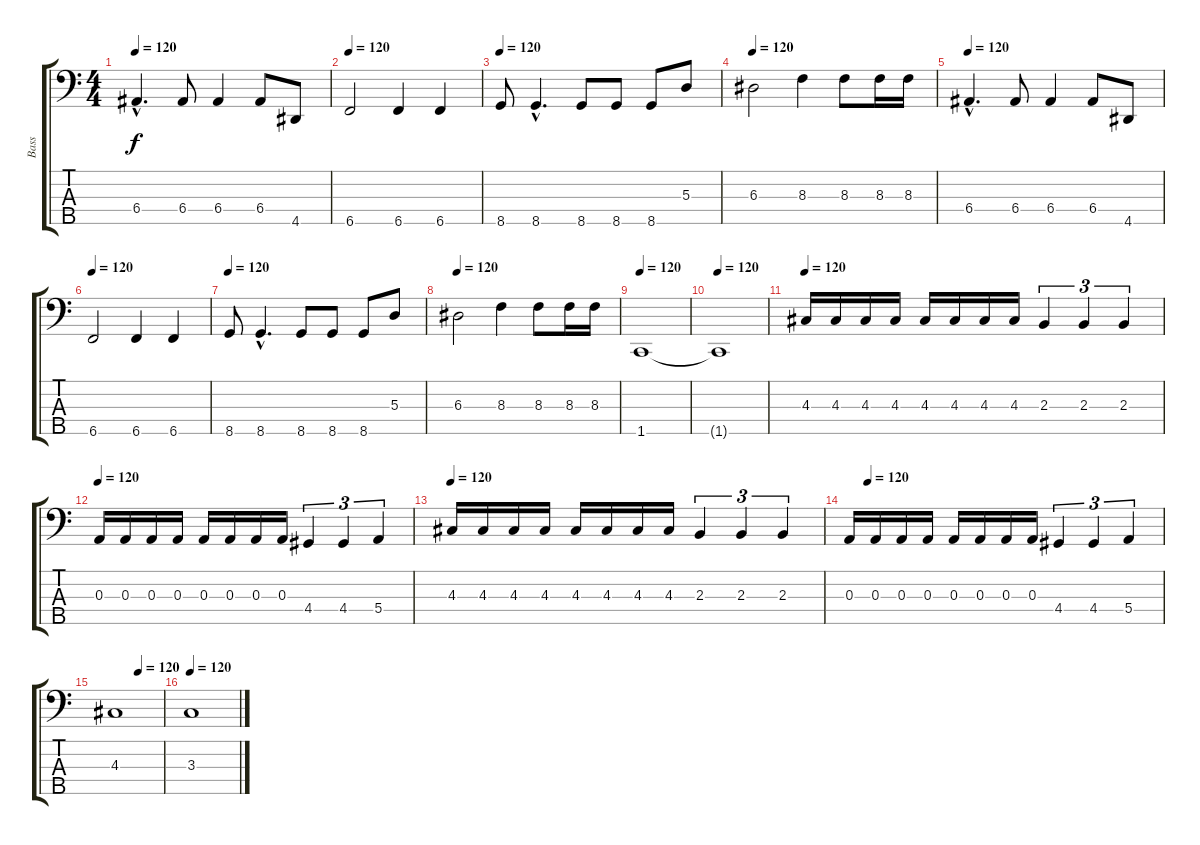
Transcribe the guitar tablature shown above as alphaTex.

\track ("Bass" "Bass") {instrument electricbasspick}
\staff {score tabs}
\tuning (G2 D2 A1 E1 B0) {hide}
\ts (4 4)
\tempo 120
\clef f4
\ks c
6.4{hac}.4{d dy f} 6.4.8 6.4.4 6.4.8 4.5.8 |
\tempo 120
6.5.2 6.5.4 6.5.4 |
\tempo 120
8.5.8 8.5{hac}.4{d} 8.5.8 8.5.8 8.5.8 5.3.8 |
\tempo 120
6.3.2 8.3.4 8.3.8 8.3.16 8.3.16 |
\tempo 120
6.4{hac}.4{d} 6.4.8 6.4.4 6.4.8 4.5.8 |
\tempo 120
6.5.2 6.5.4 6.5.4 |
\tempo 120
8.5.8 8.5{hac}.4{d} 8.5.8 8.5.8 8.5.8 5.3.8 |
\tempo 120
6.3.2 8.3.4 8.3.8 8.3.16 8.3.16 |
\tempo 120
1.5.1 |
\tempo 120
1.5{t}.1 |
\tempo 120
4.3.16 4.3.16 4.3.16 4.3.16 4.3.16 4.3.16 4.3.16 4.3.16 2.3.4{tu (3 2)} 2.3.4{tu (3 2)} 2.3.4{tu (3 2)} |
\tempo 120
0.3.16 0.3.16 0.3.16 0.3.16 0.3.16 0.3.16 0.3.16 0.3.16 4.4.4{tu (3 2)} 4.4.4{tu (3 2)} 5.4.4{tu (3 2)} |
\tempo 120
4.3.16 4.3.16 4.3.16 4.3.16 4.3.16 4.3.16 4.3.16 4.3.16 2.3.4{tu (3 2)} 2.3.4{tu (3 2)} 2.3.4{tu (3 2)} |
\tempo (120 0.0625)
0.3.16 0.3.16 0.3.16 0.3.16 0.3.16 0.3.16 0.3.16 0.3.16 4.4.4{tu (3 2)} 4.4.4{tu (3 2)} 5.4.4{tu (3 2)} |
\tempo (120 0.5)
4.3.1 |
\tempo 120
3.3.1
